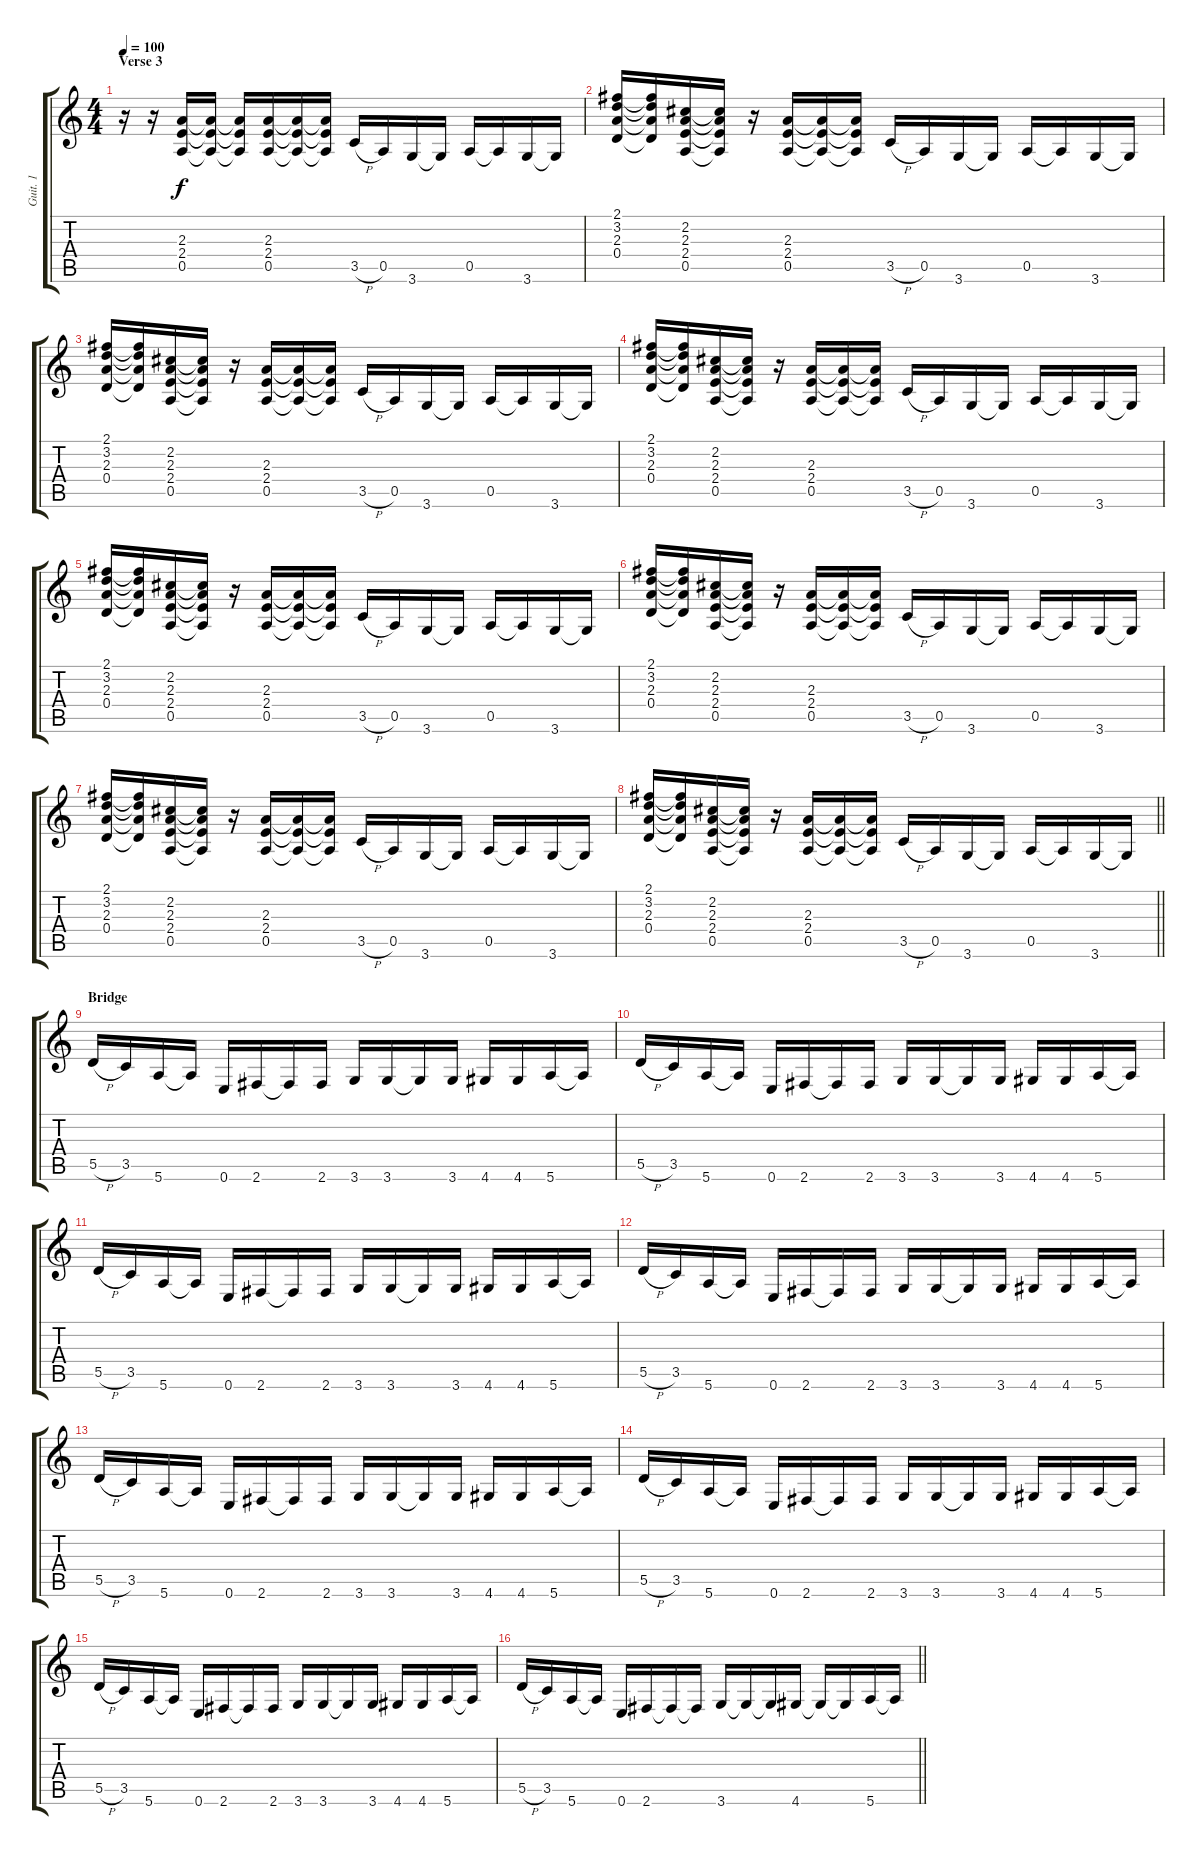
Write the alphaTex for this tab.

\track ("Guit. 1" "Guit. 1") {instrument overdrivenguitar}
\staff {score tabs}
\tuning (E4 B3 G3 D3 A2 E2) {hide}
\ts (4 4)
\section ("" "Verse 3")
\tempo 100
\clef g2
\ks c
r.16{dy f} r.16 (2.3 2.4 0.5).16 (2.3{t} 2.4{t} 0.5{t}).16 (2.3{t} 2.4{t} 0.5{t}).16 (2.3 2.4 0.5).16 (2.3{t} 2.4{t} 0.5{t}).16 (2.3{t} 2.4{t} 0.5{t}).16 3.5{h}.16 0.5.16 3.6.16 3.6{t}.16 0.5.16 0.5{t}.16 3.6.16 3.6{t}.16 |
(2.1 3.2 2.3 0.4).16 (2.1{t} 3.2{t} 2.3{t} 0.4{t}).16 (2.2 2.3 2.4 0.5).16 (2.2{t} 2.3{t} 2.4{t} 0.5{t}).16 r.16 (2.3 2.4 0.5).16 (2.3{t} 2.4{t} 0.5{t}).16 (2.3{t} 2.4{t} 0.5{t}).16 3.5{h}.16 0.5.16 3.6.16 3.6{t}.16 0.5.16 0.5{t}.16 3.6.16 3.6{t}.16 |
(2.1 3.2 2.3 0.4).16 (2.1{t} 3.2{t} 2.3{t} 0.4{t}).16 (2.2 2.3 2.4 0.5).16 (2.2{t} 2.3{t} 2.4{t} 0.5{t}).16 r.16 (2.3 2.4 0.5).16 (2.3{t} 2.4{t} 0.5{t}).16 (2.3{t} 2.4{t} 0.5{t}).16 3.5{h}.16 0.5.16 3.6.16 3.6{t}.16 0.5.16 0.5{t}.16 3.6.16 3.6{t}.16 |
(2.1 3.2 2.3 0.4).16 (2.1{t} 3.2{t} 2.3{t} 0.4{t}).16 (2.2 2.3 2.4 0.5).16 (2.2{t} 2.3{t} 2.4{t} 0.5{t}).16 r.16 (2.3 2.4 0.5).16 (2.3{t} 2.4{t} 0.5{t}).16 (2.3{t} 2.4{t} 0.5{t}).16 3.5{h}.16 0.5.16 3.6.16 3.6{t}.16 0.5.16 0.5{t}.16 3.6.16 3.6{t}.16 |
(2.1 3.2 2.3 0.4).16 (2.1{t} 3.2{t} 2.3{t} 0.4{t}).16 (2.2 2.3 2.4 0.5).16 (2.2{t} 2.3{t} 2.4{t} 0.5{t}).16 r.16 (2.3 2.4 0.5).16 (2.3{t} 2.4{t} 0.5{t}).16 (2.3{t} 2.4{t} 0.5{t}).16 3.5{h}.16 0.5.16 3.6.16 3.6{t}.16 0.5.16 0.5{t}.16 3.6.16 3.6{t}.16 |
(2.1 3.2 2.3 0.4).16 (2.1{t} 3.2{t} 2.3{t} 0.4{t}).16 (2.2 2.3 2.4 0.5).16 (2.2{t} 2.3{t} 2.4{t} 0.5{t}).16 r.16 (2.3 2.4 0.5).16 (2.3{t} 2.4{t} 0.5{t}).16 (2.3{t} 2.4{t} 0.5{t}).16 3.5{h}.16 0.5.16 3.6.16 3.6{t}.16 0.5.16 0.5{t}.16 3.6.16 3.6{t}.16 |
(2.1 3.2 2.3 0.4).16 (2.1{t} 3.2{t} 2.3{t} 0.4{t}).16 (2.2 2.3 2.4 0.5).16 (2.2{t} 2.3{t} 2.4{t} 0.5{t}).16 r.16 (2.3 2.4 0.5).16 (2.3{t} 2.4{t} 0.5{t}).16 (2.3{t} 2.4{t} 0.5{t}).16 3.5{h}.16 0.5.16 3.6.16 3.6{t}.16 0.5.16 0.5{t}.16 3.6.16 3.6{t}.16 |
\barLineRight lightlight
(2.1 3.2 2.3 0.4).16 (2.1{t} 3.2{t} 2.3{t} 0.4{t}).16 (2.2 2.3 2.4 0.5).16 (2.2{t} 2.3{t} 2.4{t} 0.5{t}).16 r.16 (2.3 2.4 0.5).16 (2.3{t} 2.4{t} 0.5{t}).16 (2.3{t} 2.4{t} 0.5{t}).16 3.5{h}.16 0.5.16 3.6.16 3.6{t}.16 0.5.16 0.5{t}.16 3.6.16 3.6{t}.16 |
\section ("" "Bridge")
5.5{h}.16 3.5.16 5.6.16 5.6{t}.16 0.6.16 2.6.16 2.6{t}.16 2.6.16 3.6.16 3.6.16 3.6{t}.16 3.6.16 4.6.16 4.6.16 5.6.16 5.6{t}.16 |
5.5{h}.16 3.5.16 5.6.16 5.6{t}.16 0.6.16 2.6.16 2.6{t}.16 2.6.16 3.6.16 3.6.16 3.6{t}.16 3.6.16 4.6.16 4.6.16 5.6.16 5.6{t}.16 |
5.5{h}.16 3.5.16 5.6.16 5.6{t}.16 0.6.16 2.6.16 2.6{t}.16 2.6.16 3.6.16 3.6.16 3.6{t}.16 3.6.16 4.6.16 4.6.16 5.6.16 5.6{t}.16 |
5.5{h}.16 3.5.16 5.6.16 5.6{t}.16 0.6.16 2.6.16 2.6{t}.16 2.6.16 3.6.16 3.6.16 3.6{t}.16 3.6.16 4.6.16 4.6.16 5.6.16 5.6{t}.16 |
5.5{h}.16 3.5.16 5.6.16 5.6{t}.16 0.6.16 2.6.16 2.6{t}.16 2.6.16 3.6.16 3.6.16 3.6{t}.16 3.6.16 4.6.16 4.6.16 5.6.16 5.6{t}.16 |
5.5{h}.16 3.5.16 5.6.16 5.6{t}.16 0.6.16 2.6.16 2.6{t}.16 2.6.16 3.6.16 3.6.16 3.6{t}.16 3.6.16 4.6.16 4.6.16 5.6.16 5.6{t}.16 |
5.5{h}.16 3.5.16 5.6.16 5.6{t}.16 0.6.16 2.6.16 2.6{t}.16 2.6.16 3.6.16 3.6.16 3.6{t}.16 3.6.16 4.6.16 4.6.16 5.6.16 5.6{t}.16 |
\barLineRight lightlight
5.5{h}.16 3.5.16 5.6.16 5.6{t}.16 0.6.16 2.6.16 2.6{t}.16 2.6{t}.16 3.6.16 3.6{t}.16 3.6{t}.16 4.6.16 4.6{t}.16 4.6{t}.16 5.6.16 5.6{t}.16
